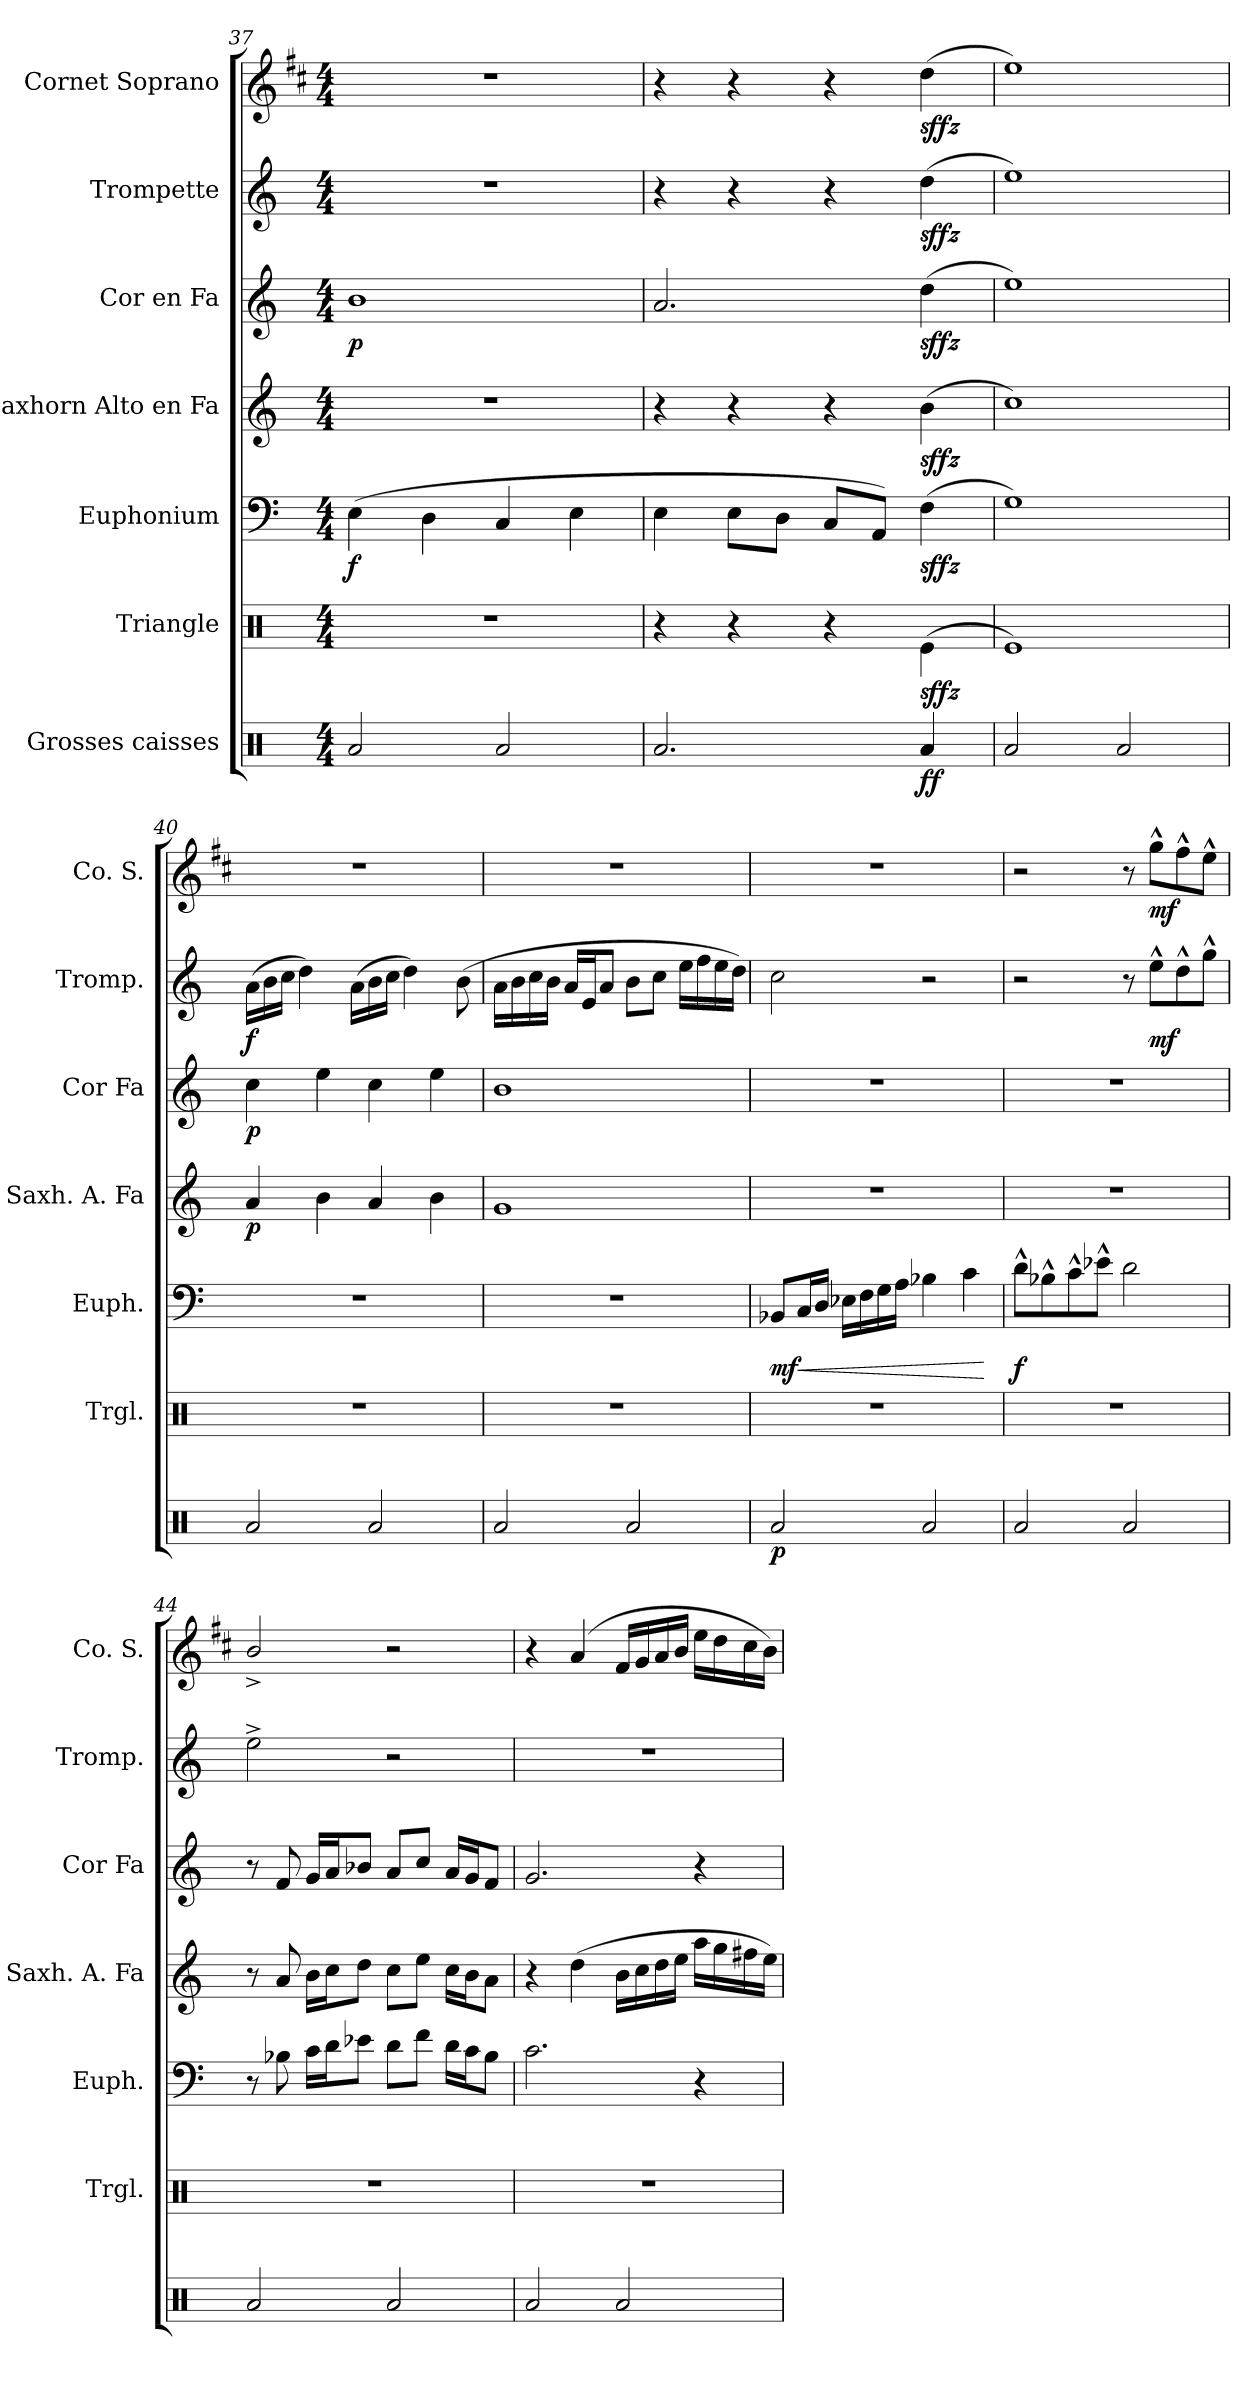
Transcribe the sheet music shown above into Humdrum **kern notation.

**kern	**dynam	**kern	**dynam	**kern	**dynam	**kern	**dynam	**kern	**dynam	**kern	**dynam	**kern	**dynam
*part7	*part7	*part6	*part6	*part5	*part5	*part4	*part4	*part3	*part3	*part2	*part2	*part1	*part1
*staff7	*staff7	*staff6	*staff6	*staff5	*staff5	*staff4	*staff4	*staff3	*staff3	*staff2	*staff2	*staff1	*staff1
*I"Grosses caisses	*	*I"Triangle	*	*I"Euphonium	*	*I"Saxhorn Alto en Fa	*	*I"Cor en Fa	*	*I"Trompette	*	*I"Cornet Soprano	*
*	*	*I'Trgl.	*	*I'Euph.	*	*I'Saxh. A. Fa	*	*I'Cor Fa	*	*I'Tromp.	*	*I'Co. S.	*
*clefX	*	*clefX	*	*clefF4	*	*clefG2	*	*clefG2	*	*clefG2	*	*clefG2	*
*	*	*	*	*	*	*ITrd4c7	*	*ITrd4c7	*	*ITrd1c2	*	*ITrd1c2	*
*k[]	*	*k[]	*	*k[]	*	*k[b-]	*	*k[b-]	*	*k[b-e-]	*	*k[]	*
*M4/4	*	*M4/4	*	*M4/4	*	*M4/4	*	*M4/4	*	*M4/4	*	*M4/4	*
=37	=37	=37	=37	=37	=37	=37	=37	=37	=37	=37	=37	=37	=37
!	!	!	!	!	!LO:DY:b	!	!	!	!LO:DY:b	!	!	!	!
2Ra/	.	1r	.	(>4E\	f	1r	.	1e	p	1r	.	1r	.
.	.	.	.	4D\	.	.	.	.	.	.	.	.	.
2Ra/	.	.	.	4C/	.	.	.	.	.	.	.	.	.
.	.	.	.	4E\	.	.	.	.	.	.	.	.	.
=38	=38	=38	=38	=38	=38	=38	=38	=38	=38	=38	=38	=38	=38
2.Ra/	.	4r	.	4E\	.	4r	.	2.d/	.	4r	.	4r	.
.	.	4r	.	8E\L	.	4r	.	.	.	4r	.	4r	.
.	.	.	.	8D\J	.	.	.	.	.	.	.	.	.
.	.	4r	.	8C/L	.	4r	.	.	.	4r	.	4r	.
.	.	.	.	8AA/J)	.	.	.	.	.	.	.	.	.
!	!LO:DY:b	!	!LO:DY:b	!	!LO:DY:b	!	!LO:DY:b	!	!LO:DY:b	!	!LO:DY:b	!	!LO:DY:b
4Ra/	ff	(>4Re\	sffz	(>4F\	sffz	(>4e\	sffz	(>4g\	sffz	(>4cc\	sffz	(>4cc\	sffz
=39	=39	=39	=39	=39	=39	=39	=39	=39	=39	=39	=39	=39	=39
2Ra/	.	1Re)	.	1G)	.	1f)	.	1a)	.	1dd)	.	1dd)	.
2Ra/	.	.	.	.	.	.	.	.	.	.	.	.	.
!!LO:PB:g=z
=40	=40	=40	=40	=40	=40	=40	=40	=40	=40	=40	=40	=40	=40
!	!	!	!	!	!	!	!LO:DY:b	!	!LO:DY:b	!	!LO:DY:b	!	!
2Ra/	.	1r	.	1r	.	4d/	p	4f\	p	(>16g\LL	f	1r	.
.	.	.	.	.	.	.	.	.	.	16a\	.	.	.
.	.	.	.	.	.	.	.	.	.	16b-\JJ	.	.	.
.	.	.	.	.	.	.	.	.	.	4cc\)	.	.	.
.	.	.	.	.	.	4e\	.	4a\	.	.	.	.	.
.	.	.	.	.	.	.	.	.	.	(>16g\LL	.	.	.
2Ra/	.	.	.	.	.	4d/	.	4f\	.	16a\	.	.	.
.	.	.	.	.	.	.	.	.	.	16b-\JJ	.	.	.
.	.	.	.	.	.	.	.	.	.	4cc\)	.	.	.
.	.	.	.	.	.	4e\	.	4a\	.	.	.	.	.
.	.	.	.	.	.	.	.	.	.	(>8a\	.	.	.
=41	=41	=41	=41	=41	=41	=41	=41	=41	=41	=41	=41	=41	=41
2Ra/	.	1r	.	1r	.	1c	.	1e	.	16g\LL	.	1r	.
.	.	.	.	.	.	.	.	.	.	16a\	.	.	.
.	.	.	.	.	.	.	.	.	.	16b-\	.	.	.
.	.	.	.	.	.	.	.	.	.	16a\JJ	.	.	.
.	.	.	.	.	.	.	.	.	.	16g/LL	.	.	.
.	.	.	.	.	.	.	.	.	.	16d/J	.	.	.
.	.	.	.	.	.	.	.	.	.	8g/J	.	.	.
2Ra/	.	.	.	.	.	.	.	.	.	8a\L	.	.	.
.	.	.	.	.	.	.	.	.	.	8b-\J	.	.	.
.	.	.	.	.	.	.	.	.	.	16dd\LL	.	.	.
.	.	.	.	.	.	.	.	.	.	16ee-\	.	.	.
.	.	.	.	.	.	.	.	.	.	16dd\	.	.	.
.	.	.	.	.	.	.	.	.	.	16cc\JJ)	.	.	.
=42	=42	=42	=42	=42	=42	=42	=42	=42	=42	=42	=42	=42	=42
!	!LO:DY:b	!	!	!	!LO:DY:b	!	!	!	!	!	!	!	!
2Ra/	p	1r	.	8BB-X/L	mf	1r	.	1r	.	2b-\	.	1r	.
!	!	!	!	!	!LO:HP:b	!	!	!	!	!	!	!	!
.	.	.	.	16C/L	<	.	.	.	.	.	.	.	.
.	.	.	.	16D/JJ	.	.	.	.	.	.	.	.	.
.	.	.	.	16E-X\LL	.	.	.	.	.	.	.	.	.
.	.	.	.	16F\	.	.	.	.	.	.	.	.	.
.	.	.	.	16G\	.	.	.	.	.	.	.	.	.
.	.	.	.	16A\JJ	.	.	.	.	.	.	.	.	.
2Ra/	.	.	.	4B-X\	.	.	.	.	.	2r	.	.	.
.	.	.	.	4c\	.	.	.	.	.	.	.	.	.
.	.	.	.	.	[	.	.	.	.	.	.	.	.
!!LO:LB:g=z
=43	=43	=43	=43	=43	=43	=43	=43	=43	=43	=43	=43	=43	=43
!	!	!	!	!	!LO:DY:b	!	!	!	!	!	!	!	!
2Ra/	.	1r	.	8d^^\L	f	1r	.	1r	.	2r	.	2r	.
.	.	.	.	8B-X^^\	.	.	.	.	.	.	.	.	.
.	.	.	.	8c^^\	.	.	.	.	.	.	.	.	.
.	.	.	.	8e-X^^\J	.	.	.	.	.	.	.	.	.
2Ra/	.	.	.	2d\	.	.	.	.	.	8r	.	8r	.
!	!	!	!	!	!	!	!	!	!	!	!LO:DY:b	!	!LO:DY:b
.	.	.	.	.	.	.	.	.	.	8dd^^\L	mf	8ff^^\L	mf
.	.	.	.	.	.	.	.	.	.	8cc^^\	.	8ee^^\	.
.	.	.	.	.	.	.	.	.	.	8ff^^\J	.	8dd^^\J	.
=44	=44	=44	=44	=44	=44	=44	=44	=44	=44	=44	=44	=44	=44
2Ra/	.	1r	.	8r	.	8r	.	8r	.	2dd^\	.	2a^/	.
.	.	.	.	8B-X\	.	8d/	.	8B-/	.	.	.	.	.
.	.	.	.	16c\LL	.	16e\LL	.	16c/LL	.	.	.	.	.
.	.	.	.	16d\J	.	16f\J	.	16d/J	.	.	.	.	.
.	.	.	.	8e-X\J	.	8g\J	.	8e-X/J	.	.	.	.	.
2Ra/	.	.	.	8d\L	.	8f\L	.	8d/L	.	2r	.	2r	.
.	.	.	.	8f\J	.	8a\J	.	8f/J	.	.	.	.	.
.	.	.	.	16d\LL	.	16f\LL	.	16d/LL	.	.	.	.	.
.	.	.	.	16c\J	.	16e\J	.	16c/J	.	.	.	.	.
.	.	.	.	8B-\J	.	8d\J	.	8B-/J	.	.	.	.	.
=45	=45	=45	=45	=45	=45	=45	=45	=45	=45	=45	=45	=45	=45
2Ra/	.	1r	.	2.c\	.	4r	.	2.c/	.	1r	.	4r	.
.	.	.	.	.	.	(>4g\	.	.	.	.	.	(>4g/	.
2Ra/	.	.	.	.	.	16e\LL	.	.	.	.	.	16e/LL	.
.	.	.	.	.	.	16f\	.	.	.	.	.	16f/	.
.	.	.	.	.	.	16g\	.	.	.	.	.	16g/	.
.	.	.	.	.	.	16a\JJ	.	.	.	.	.	16a/JJ	.
.	.	.	.	4r	.	16dd\LL	.	4r	.	.	.	16dd\LL	.
.	.	.	.	.	.	16cc\	.	.	.	.	.	16cc\	.
.	.	.	.	.	.	16bn\	.	.	.	.	.	16b\	.
.	.	.	.	.	.	16a\JJ)	.	.	.	.	.	16a\JJ)	.
=	=	=	=	=	=	=	=	=	=	=	=	=	=
*-	*-	*-	*-	*-	*-	*-	*-	*-	*-	*-	*-	*-	*-
